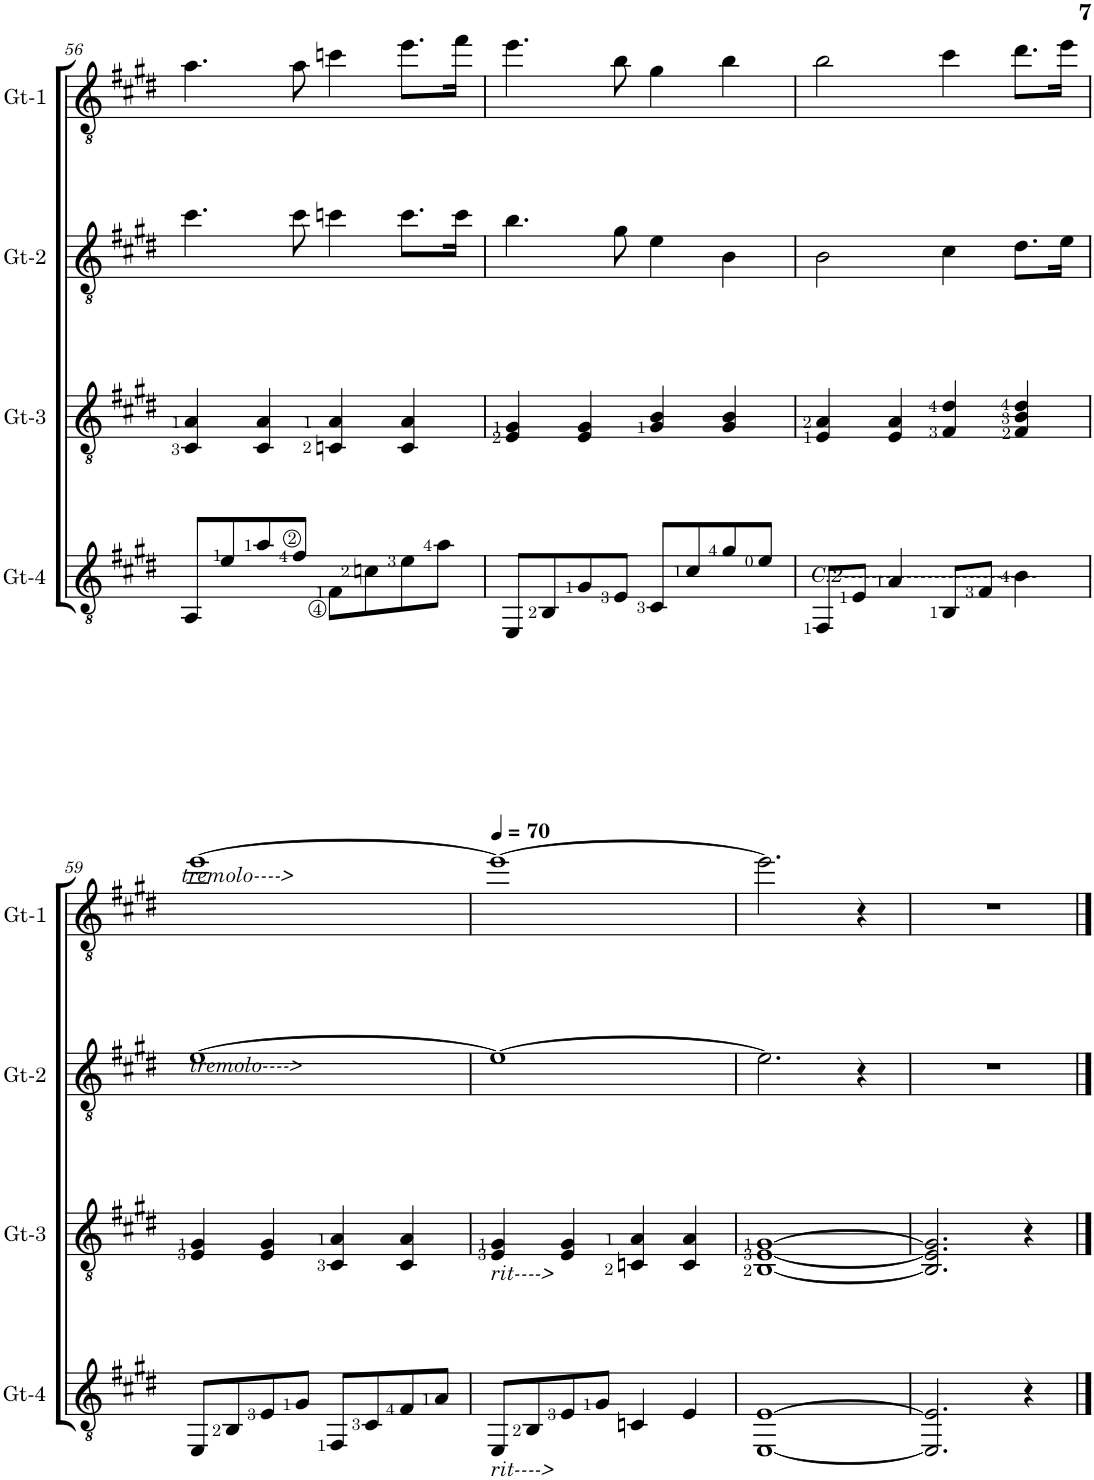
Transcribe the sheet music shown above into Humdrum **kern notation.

**kern	**kern	**kern	**kern
*part4	*part3	*part2	*part1
*staff4	*staff3	*staff2	*staff1
*I"Gt-4	*I"Gt-3	*I"Gt-2	*I"Gt-1
*I'Gt-4	*I'Gt-3	*I'Gt-2	*I'Gt-1
!!LO:PB:g=z
*clefGv2	*clefGv2	*clefGv2	*clefGv2
*k[f#c#g#d#]	*k[f#c#g#d#]	*k[f#c#g#d#]	*k[f#c#g#d#]
*M4/4	*M4/4	*M4/4	*M4/4
=56	=56	=56	=56
8AA/L	4C#/ 4A/	4.cc#\	4.a\
8e/	.	.	.
8a/	4C#/ 4A/	.	.
8f#/J	.	8cc#\	8a\
8F#\L	4Cn/ 4A/	4ccn\	4ccn\
8cn\	.	.	.
8e\	4C/ 4A/	8.cc\L	8.ee\L
8a\J	.	.	.
.	.	16cc\Jk	16ff#\Jk
=57	=57	=57	=57
8EE/L	4E/ 4G#/	4.b\	4.ee\
8BB/	.	.	.
8G#/	4E/ 4G#/	.	.
8E/J	.	8g#\	8b\
8C#/L	4G#/ 4B/	4e\	4g#\
8c#/	.	.	.
8g#/	4G#/ 4B/	4B\	4b\
8e/J	.	.	.
=58	=58	=58	=58
!LO:TX:b:i:t=C.2----------------------------	!	!	!
8FF#/L	4E/ 4A/	2B\	2b\
8E/J	.	.	.
4A/	4E/ 4A/	.	.
8BB/L	4F#/ 4d#/	4c#\	4cc#\
8F#/J	.	.	.
4B\	4F#/ 4B/ 4d#/	8.d#\L	8.dd#\L
.	.	16e\Jk	16ee\Jk
!!LO:LB:g=z
=59	=59	=59	=59
!	!	!	!LO:TX:b:i:t=tremolo---->
!	!	!LO:TX:b:i:t=tremolo---->	!
8EE/L	4E/ 4G#/	[1e	[1ee
8BB/	.	.	.
8E/	4E/ 4G#/	.	.
8G#/J	.	.	.
8FF#/L	4C#/ 4A/	.	.
8C#/	.	.	.
8F#/	4C#/ 4A/	.	.
8A/J	.	.	.
=60	=60	=60	=60
*	*	*	*MM70
!	!LO:TX:b:i:t=rit---->	!	!
!LO:TX:b:i:t=rit---->	!	!	!
8EE/L	4E/ 4G#/	1e_	1ee_
8BB/	.	.	.
8E/	4E/ 4G#/	.	.
8G#/J	.	.	.
4Cn/	4Cn/ 4A/	.	.
4E/	4C/ 4A/	.	.
=61	=61	=61	=61
[1EE [1E	[1BB [1E [1G#	2.e\]	2.ee\]
.	.	4r	4r
=62	=62	=62	=62
2.EE/] 2.E/]	2.BB/] 2.E/] 2.G#/]	1r	1r
4r	4r	.	.
==	==	==	==
*-	*-	*-	*-
